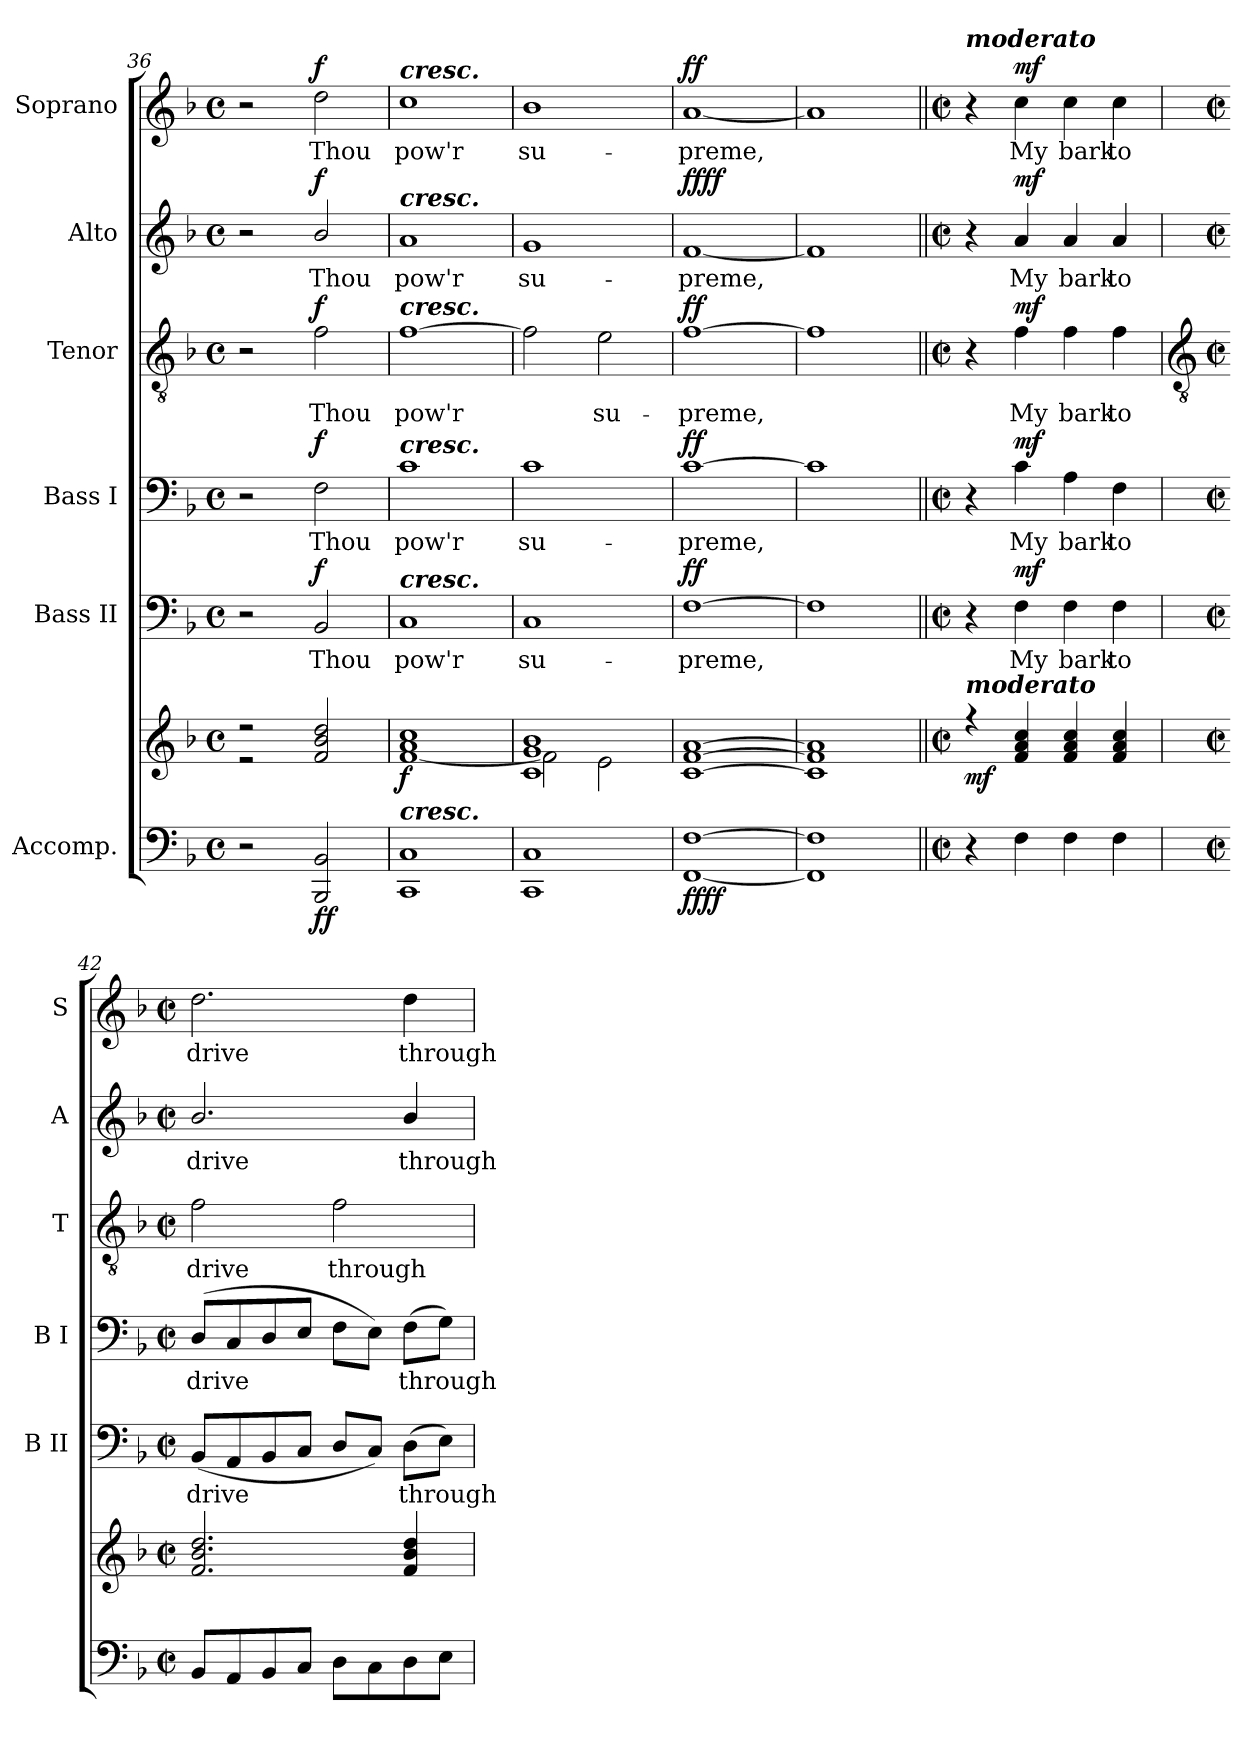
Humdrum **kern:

**kern	**kern	**dynam	**kern	**text	**dynam	**kern	**text	**dynam	**kern	**text	**dynam	**kern	**text	**dynam	**kern	**text	**dynam
*part6	*part6	*part6	*part5	*part5	*part5	*part4	*part4	*part4	*part3	*part3	*part3	*part2	*part2	*part2	*part1	*part1	*part1
*staff7	*staff6	*staff6/7	*staff5	*staff5	*staff5	*staff4	*staff4	*staff4	*staff3	*staff3	*staff3	*staff2	*staff2	*staff2	*staff1	*staff1	*staff1
*I"Accomp.	*	*	*I"Bass II	*	*	*I"Bass I	*	*	*I"Tenor	*	*	*I"Alto	*	*	*I"Soprano	*	*
*	*	*	*I'B II	*	*	*I'B I	*	*	*I'T	*	*	*I'A	*	*	*I'S	*	*
*clefF4	*clefG2	*	*clefF4	*	*	*clefF4	*	*	*clefGv2	*	*	*clefG2	*	*	*clefG2	*	*
*k[b-]	*k[b-]	*	*k[b-]	*	*	*k[b-]	*	*	*k[b-]	*	*	*k[b-]	*	*	*k[b-]	*	*
*F:	*F:	*	*F:	*	*	*F:	*	*	*F:	*	*	*F:	*	*	*F:	*	*
*M4/4	*M4/4	*	*M4/4	*	*	*M4/4	*	*	*M4/4	*	*	*M4/4	*	*	*M4/4	*	*
*met(c)	*met(c)	*	*met(c)	*	*	*met(c)	*	*	*met(c)	*	*	*met(c)	*	*	*met(c)	*	*
=36	=36	=36	=36	=36	=36	=36	=36	=36	=36	=36	=36	=36	=36	=36	=36	=36	=36
*	*^	*	*	*	*	*	*	*	*	*	*	*	*	*	*	*	*
2r	2r	2r	.	2r	.	.	2r	.	.	2r	.	.	2r	.	.	2r	.	.
!	!	!	!LO:DY:b=2	!	!LO:LY:b	!	!	!LO:LY:b	!	!	!LO:LY:b	!	!	!LO:LY:b	!	!	!LO:LY:b	!
!	!	!	!LO:DY:n=1:b	!	!	!LO:DY:b	!	!	!LO:DY:b	!	!	!LO:DY:b	!	!	!LO:DY:b	!	!	!LO:DY:b
2BBB- 2BB-	2f/ 2b-/ 2dd/	2ryy	f f	2BB-	Thou	f	2F	Thou	f	2f	Thou	f	2b-/	Thou	f	2dd	Thou	f
=37	=37	=37	=37	=37	=37	=37	=37	=37	=37	=37	=37	=37	=37	=37	=37	=37	=37	=37
!	!	!	!	!	!	!	!	!	!	!	!	!	!	!	!	!LO:TX:a:Bi:t=cresc.	!	!
!	!	!	!	!	!	!	!	!	!	!	!	!	!LO:TX:a:Bi:t=cresc.	!	!	!	!	!
!	!	!	!	!	!	!	!	!	!	!LO:TX:a:Bi:t=cresc.	!	!	!	!	!	!	!	!
!	!	!	!	!	!	!	!LO:TX:a:Bi:t=cresc.	!	!	!	!	!	!	!	!	!	!	!
!	!	!	!	!LO:TX:a:Bi:t=cresc.	!	!	!	!	!	!	!	!	!	!	!	!	!	!
!LO:TX:a:Bi:t=cresc.	!	!	!	!	!	!	!	!	!	!	!	!	!	!	!	!	!	!
!	!	!	!LO:DY:b	!	!LO:LY:b	!	!	!LO:LY:b	!	!	!LO:LY:b	!	!	!LO:LY:b	!	!	!LO:LY:b	!
1CC 1C	1a/ 1cc/	[1f\	f	1C	pow'r	.	1c	pow'r	.	[1f	pow'r	.	1a	pow'r	.	1cc	pow'r	.
=38	=38	=38	=38	=38	=38	=38	=38	=38	=38	=38	=38	=38	=38	=38	=38	=38	=38	=38
!	!	!	!	!	!LO:LY:b	!	!	!LO:LY:b	!	!	!	!	!	!LO:LY:b	!	!	!LO:LY:b	!
1CC 1C	1c/ 1g/ 1b-/	2f\]	.	1C	su-	.	1c	su-	.	2f]	.	.	1g	su-	.	1b-	su-	.
!	!	!	!	!	!	!	!	!	!	!	!LO:LY:b	!	!	!	!	!	!	!
.	.	2e\	.	.	.	.	.	.	.	2e	su-	.	.	.	.	.	.	.
=39	=39	=39	=39	=39	=39	=39	=39	=39	=39	=39	=39	=39	=39	=39	=39	=39	=39	=39
!	!	!	!LO:DY:b=2	!	!LO:LY:b	!	!	!LO:LY:b	!	!	!LO:LY:b	!	!	!LO:LY:b	!	!	!LO:LY:b	!
!	!	!	!LO:DY:n=1:b	!	!	!LO:DY:b	!	!	!LO:DY:b	!	!	!LO:DY:b	!	!	!LO:DY:b	!	!	!
!	!	!	!	!	!	!	!	!	!	!	!	!	!	!	!LO:DY:n=1:b	!	!	!LO:DY:b
[1FF [1F	[1c/ [1f/ [1a/	1ryy	ff ff	[1F	preme,	ff	[1c	preme,	ff	[1f	preme,	ff	[1f	preme,	ff ff	[1a	preme,	ff
=40	=40	=40	=40	=40	=40	=40	=40	=40	=40	=40	=40	=40	=40	=40	=40	=40	=40	=40
1FF] 1F]	1c/] 1f/] 1a/]	1ryy	.	1F]	.	.	1c]	.	.	1f]	.	.	1f]	.	.	1a]	.	.
=41||	=41||	=41||	=41||	=41||	=41||	=41||	=41||	=41||	=41||	=41||	=41||	=41||	=41||	=41||	=41||	=41||	=41||	=41||
*M2/2	*M2/2	*	*	*M2/2	*	*	*M2/2	*	*	*M2/2	*	*	*M2/2	*	*	*M2/2	*	*
*met(c|)	*met(c|)	*	*	*met(c|)	*	*	*met(c|)	*	*	*met(c|)	*	*	*met(c|)	*	*	*met(c|)	*	*
*	*MM132	*	*	*	*	*	*	*	*	*	*	*	*	*	*	*MM132	*	*
!	!	!	!	!	!	!	!	!	!	!	!	!	!	!	!	!LO:TX:a:Bi:t=moderato	!	!
!	!LO:TX:a:Bi:t=moderato	!	!	!	!	!	!	!	!	!	!	!	!	!	!	!	!	!
!	!	!	!LO:DY:b	!	!	!	!	!	!	!	!	!	!	!	!	!	!	!
4r	4r	1ryy	mf	4r	.	.	4r	.	.	4r	.	.	4r	.	.	4r	.	.
!	!	!	!	!	!LO:LY:b	!LO:DY:b	!	!LO:LY:b	!LO:DY:b	!	!LO:LY:b	!LO:DY:b	!	!LO:LY:b	!LO:DY:b	!	!LO:LY:b	!LO:DY:b
4F	4f/ 4a/ 4cc/	.	.	4F	My	mf	4c	My	mf	4f	My	mf	4a	My	mf	4cc	My	mf
!	!	!	!	!	!LO:LY:b	!	!	!LO:LY:b	!	!	!LO:LY:b	!	!	!LO:LY:b	!	!	!LO:LY:b	!
4F	4f/ 4a/ 4cc/	.	.	4F	bark	.	4A	bark	.	4f	bark	.	4a	bark	.	4cc	bark	.
!	!	!	!	!	!LO:LY:b	!	!	!LO:LY:b	!	!	!LO:LY:b	!	!	!LO:LY:b	!	!	!LO:LY:b	!
4F	4f/ 4a/ 4cc/	.	.	4F	to	.	4F	to	.	4f	to	.	4a	to	.	4cc	to	.
*	*v	*v	*	*	*	*	*	*	*	*	*	*	*	*	*	*	*	*
!!LO:LB:g=z
=42	=42	=42	=42	=42	=42	=42	=42	=42	=42	=42	=42	=42	=42	=42	=42	=42	=42
*	*	*	*	*	*	*	*	*	*clefGv2	*	*	*	*	*	*	*	*
*M2/2	*M2/2	*	*M2/2	*	*	*M2/2	*	*	*M2/2	*	*	*M2/2	*	*	*M2/2	*	*
*met(c|)	*met(c|)	*	*met(c|)	*	*	*met(c|)	*	*	*met(c|)	*	*	*met(c|)	*	*	*met(c|)	*	*
!	!	!	!	!LO:LY:b	!	!	!LO:LY:b	!	!	!LO:LY:b	!	!	!LO:LY:b	!	!	!LO:LY:b	!
8BB-L	2.f 2.b- 2.dd	.	(<8BB-L	drive	.	(<8D/L	drive	.	2f	drive	.	2.b-/	drive	.	2.dd	drive	.
8AA	.	.	8AA	.	.	8C/	.	.	.	.	.	.	.	.	.	.	.
8BB-	.	.	8BB-	.	.	8D/	.	.	.	.	.	.	.	.	.	.	.
8CJ	.	.	8CJ	.	.	8E/J	.	.	.	.	.	.	.	.	.	.	.
!	!	!	!	!	!	!	!	!	!	!LO:LY:b	!	!	!	!	!	!	!
8DL	.	.	8DL	.	.	8FL	.	.	2f	through	.	.	.	.	.	.	.
8C	.	.	8CJ)	.	.	8EJ)	.	.	.	.	.	.	.	.	.	.	.
!	!	!	!	!LO:LY:b	!	!	!LO:LY:b	!	!	!	!	!	!LO:LY:b	!	!	!LO:LY:b	!
8D	4f 4b- 4dd	.	(>8DL	through	.	(>8FL	through	.	.	.	.	4b-/	through	.	4dd	through	.
8EJ	.	.	8EJ)	.	.	8GJ)	.	.	.	.	.	.	.	.	.	.	.
=	=	=	=	=	=	=	=	=	=	=	=	=	=	=	=	=	=
*-	*-	*-	*-	*-	*-	*-	*-	*-	*-	*-	*-	*-	*-	*-	*-	*-	*-
